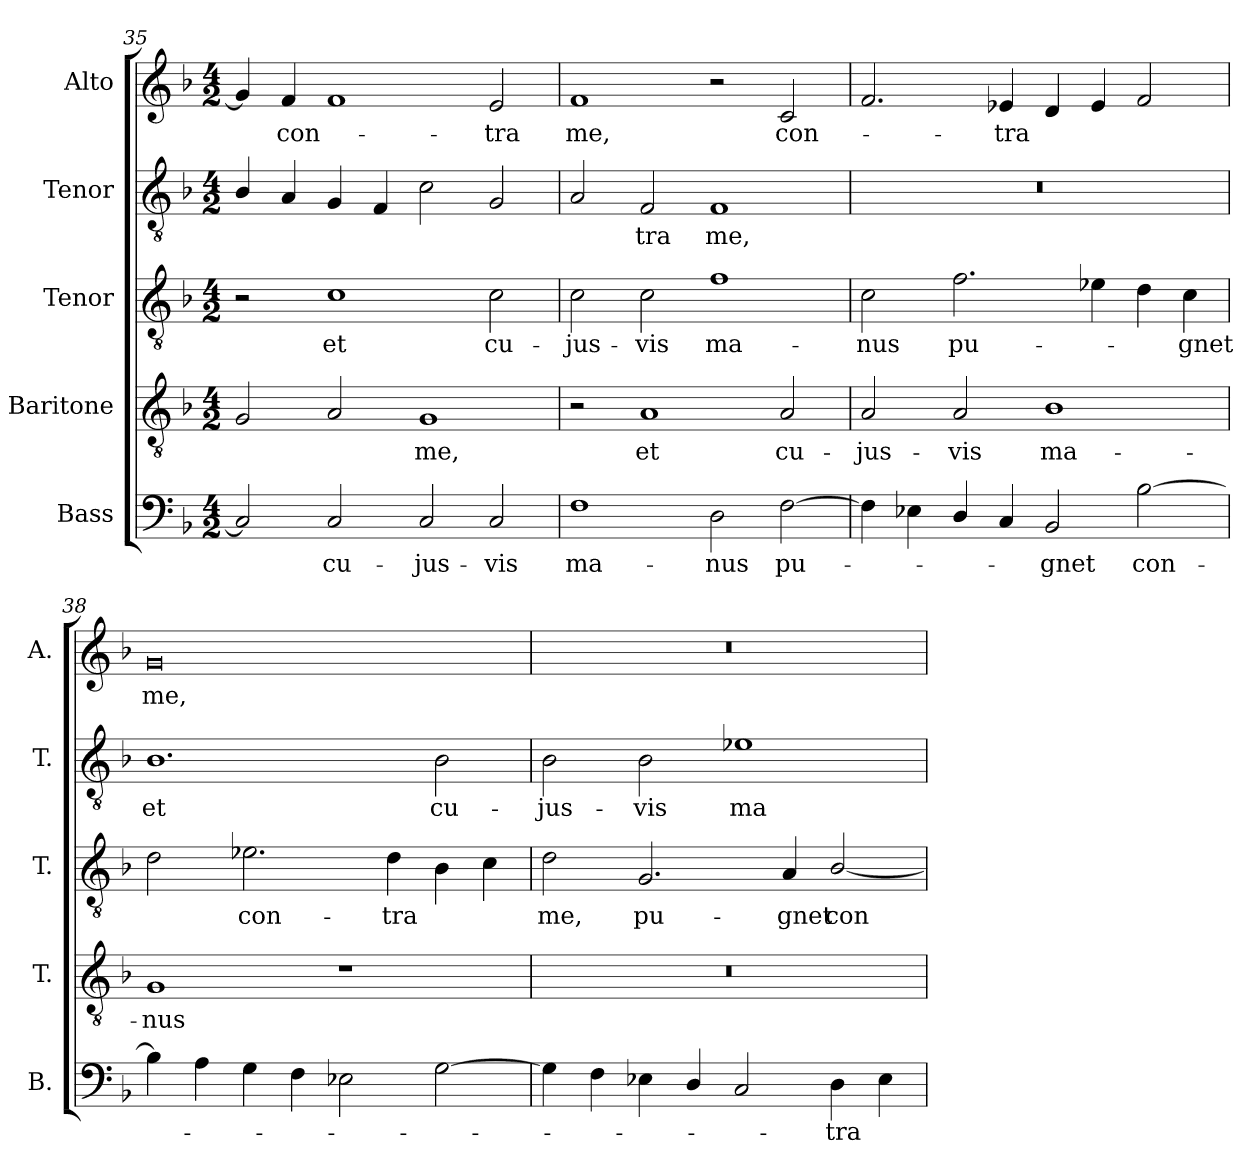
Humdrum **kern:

**kern	**text	**kern	**text	**kern	**text	**kern	**text	**kern	**text
*part5	*part5	*part4	*part4	*part3	*part3	*part2	*part2	*part1	*part1
*staff5	*staff5	*staff4	*staff4	*staff3	*staff3	*staff2	*staff2	*staff1	*staff1
*I"Bass	*	*I"Baritone	*	*I"Tenor	*	*I"Tenor	*	*I"Alto	*
*I'B.	*	*I'T.	*	*I'T.	*	*I'T.	*	*I'A.	*
!!LO:LB:g=z
*clefF4	*	*clefGv2	*	*clefGv2	*	*clefGv2	*	*clefG2	*
*	*	*ITrd7c12	*	*ITrd7c12	*	*ITrd7c12	*	*	*
*k[b-]	*	*k[b-]	*	*k[b-]	*	*k[b-]	*	*k[b-]	*
*F:	*	*F:	*	*F:	*	*F:	*	*F:	*
*M4/2	*	*M4/2	*	*M4/2	*	*M4/2	*	*M4/2	*
=35	=35	=35	=35	=35	=35	=35	=35	=35	=35
2Ci/]	.	2GGi/	.	2r	.	4BB-i/	.	4gi/]	.
!	!	!	!	!	!	!	!	!	!LO:LY:b:color=#000000
.	.	.	.	.	.	4AAi/	.	4fi/	con-
!	!LO:LY:b:color=#000000	!	!	!	!	!	!	!	!
!	!	!	!	!	!LO:LY:b:color=#000000	!	!	!	!
2Ci/	cu-	2AAi/	.	1Ci	et	4GGi/	.	1fi	.
.	.	.	.	.	.	4FFi/	.	.	.
!	!LO:LY:b:color=#000000	!	!	!	!	!	!	!	!
!	!	!	!LO:LY:b:color=#000000	!	!	!	!	!	!
2Ci/	-jus-	1GGi	me,	.	.	2Ci\	.	.	.
!	!LO:LY:b:color=#000000	!	!	!	!	!	!	!	!
!	!	!	!	!	!LO:LY:b:color=#000000	!	!	!	!
!	!	!	!	!	!	!	!	!	!LO:LY:b:color=#000000
2Ci/	-vis	.	.	2Ci\	cu-	2GGi/	.	2ei/	-tra
=36	=36	=36	=36	=36	=36	=36	=36	=36	=36
!	!LO:LY:b:color=#000000	!	!	!	!	!	!	!	!
!	!	!	!	!	!LO:LY:b:color=#000000	!	!	!	!
!	!	!	!	!	!	!	!	!	!LO:LY:b:color=#000000
1Fi	ma-	2r	.	2Ci\	-jus-	2AAi/	.	1fi	me,
!	!	!	!LO:LY:b:color=#000000	!	!	!	!	!	!
!	!	!	!	!	!LO:LY:b:color=#000000	!	!	!	!
!	!	!	!	!	!	!	!LO:LY:b:color=#000000	!	!
.	.	1AAi	et	2Ci\	-vis	2FFi/	-tra	.	.
!	!LO:LY:b:color=#000000	!	!	!	!	!	!	!	!
!	!	!	!	!	!LO:LY:b:color=#000000	!	!	!	!
!	!	!	!	!	!	!	!LO:LY:b:color=#000000	!	!
2Di\	-nus	.	.	1Fi	ma-	1FFi	me,	2r	.
!	!LO:LY:b:color=#000000	!	!	!	!	!	!	!	!
!	!	!	!LO:LY:b:color=#000000	!	!	!	!	!	!
!	!	!	!	!	!	!	!	!	!LO:LY:b:color=#000000
[2Fi\	pu-	2AAi/	cu-	.	.	.	.	2ci/	con-
=37	=37	=37	=37	=37	=37	=37	=37	=37	=37
!	!	!	!LO:LY:b:color=#000000	!	!	!	!	!	!
!	!	!	!	!	!LO:LY:b:color=#000000	!LO:N:vis=1	!	!	!
4Fi\]	.	2AAi/	-jus-	2Ci\	-nus	0r	.	2.fi/	.
4E-Xi\	.	.	.	.	.	.	.	.	.
!	!	!	!LO:LY:b:color=#000000	!	!	!	!	!	!
!	!	!	!	!	!LO:LY:b:color=#000000	!	!	!	!
4Di/	.	2AAi/	-vis	2.Fi\	pu-	.	.	.	.
!	!	!	!	!	!	!	!	!	!LO:LY:b:color=#000000
4Ci/	.	.	.	.	.	.	.	4e-Xi/	-tra
!	!LO:LY:b:color=#000000	!	!	!	!	!	!	!	!
!	!	!	!LO:LY:b:color=#000000	!	!	!	!	!	!
2BB-i/	-gnet	1BB-i	ma-	.	.	.	.	4di/	.
.	.	.	.	4E-Xi\	.	.	.	4e-i/	.
!	!LO:LY:b:color=#000000	!	!	!	!	!	!	!	!
[2B-i\	con-	.	.	4Di\	.	.	.	2fi/	.
!	!	!	!	!	!LO:LY:b:color=#000000	!	!	!	!
.	.	.	.	4Ci\	-gnet	.	.	.	.
=38	=38	=38	=38	=38	=38	=38	=38	=38	=38
!	!	!	!LO:LY:b:color=#000000	!	!	!	!	!	!
!	!	!	!	!	!	!	!LO:LY:b:color=#000000	!	!
!	!	!	!	!	!	!	!	!	!LO:LY:b:color=#000000
4B-i\]	.	1GGi	-nus	2Di\	.	1.BB-i	et	0gi	me,
4Ai\	.	.	.	.	.	.	.	.	.
!	!	!	!	!	!LO:LY:b:color=#000000	!	!	!	!
4Gi\	.	.	.	2.E-Xi\	con-	.	.	.	.
4Fi\	.	.	.	.	.	.	.	.	.
2E-Xi\	.	1r	.	.	.	.	.	.	.
!	!	!	!	!	!LO:LY:b:color=#000000	!	!	!	!
.	.	.	.	4Di\	-tra	.	.	.	.
!	!	!	!	!	!	!	!LO:LY:b:color=#000000	!	!
[2Gi\	.	.	.	4BB-i\	.	2BB-i\	cu-	.	.
.	.	.	.	4Ci\	.	.	.	.	.
=39	=39	=39	=39	=39	=39	=39	=39	=39	=39
!	!	!LO:N:vis=1	!	!	!	!	!	!	!
!	!	!	!	!	!LO:LY:b:color=#000000	!	!	!	!
!	!	!	!	!	!	!	!LO:LY:b:color=#000000	!LO:N:vis=1	!
4Gi\]	.	0r	.	2Di\	me,	2BB-i\	-jus-	0r	.
4Fi\	.	.	.	.	.	.	.	.	.
!	!	!	!	!	!LO:LY:b:color=#000000	!	!	!	!
!	!	!	!	!	!	!	!LO:LY:b:color=#000000	!	!
4E-Xi\	.	.	.	2.GGi/	pu-	2BB-i\	-vis	.	.
4Di/	.	.	.	.	.	.	.	.	.
!	!	!	!	!	!	!	!LO:LY:b:color=#000000	!	!
2Ci/	.	.	.	.	.	1E-Xi	ma-	.	.
!	!	!	!	!	!LO:LY:b:color=#000000	!	!	!	!
.	.	.	.	4AAi/	-gnet	.	.	.	.
!	!LO:LY:b:color=#000000	!	!	!	!	!	!	!	!
!	!	!	!	!	!LO:LY:b:color=#000000	!	!	!	!
4Di\	-tra	.	.	[2BB-i/	con-	.	.	.	.
4E-i\	.	.	.	.	.	.	.	.	.
=	=	=	=	=	=	=	=	=	=
*-	*-	*-	*-	*-	*-	*-	*-	*-	*-
